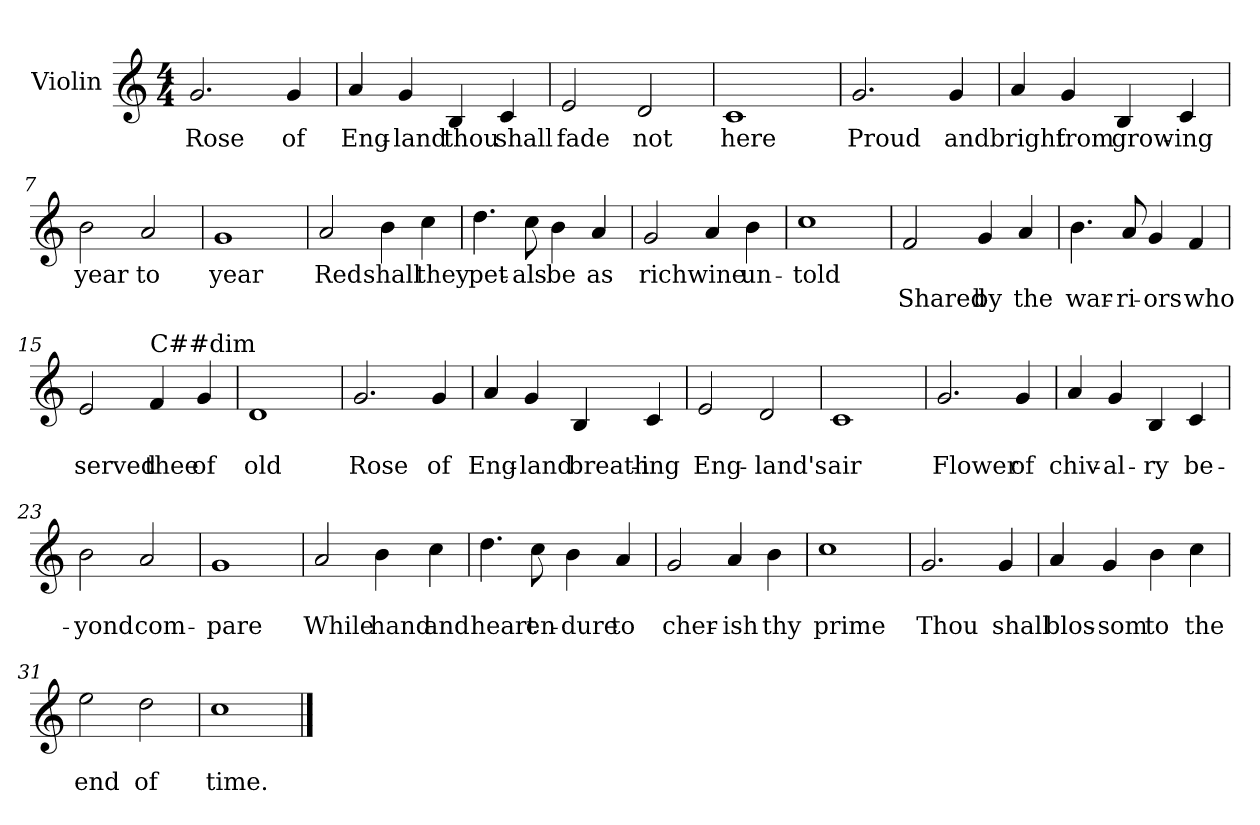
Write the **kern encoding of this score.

**kern	**text	**text
*part1	*part1	*part1
*staff1	*staff1	*staff1
*I"Violin	*	*
*I'Vln	*	*
*clefG2	*	*
*k[]	*	*
*C:	*	*
*M4/4	*	*
=1	=1	=1
2.g/	Rose	.
4g/	of	.
=2	=2	=2
4a/	Eng-	.
4g/	-land	.
4B/	thou	.
4c/	shall	.
=3	=3	=3
2e/	fade	.
2d/	not	.
=4	=4	=4
1c	here	.
!!LO:LB:g=z
=5	=5	=5
2.g/	Proud	.
4g/	and	.
=6	=6	=6
4a/	bright	.
4g/	from	.
4B/	grow-	.
4c/	-ing	.
=7	=7	=7
2b\	year	.
2a/	to	.
=8	=8	=8
1g	year	.
!!LO:LB:g=z
=9	=9	=9
2a/	Red	.
4b\	shall	.
4cc\	they	.
=10	=10	=10
4.dd\	pet-	.
8cc\	-als	.
4b\	be	.
4a/	as	.
=11	=11	=11
2g/	rich	.
4a/	wine	.
4b\	un-	.
=12	=12	=12
1cc	-told	.
!!LO:LB:g=z
=13	=13	=13
2f/	.	Shared
4g/	.	by
4a/	.	the
=14	=14	=14
4.b\	.	war-
8a/	.	-ri-
4g/	.	-ors
4f/	.	who
=15	=15	=15
2e/	.	served
!LO:TX:a:t=C##dim	!	!
4f/	.	thee
4g/	.	of
=16	=16	=16
1d	.	old
!!LO:LB:g=z
=17	=17	=17
2.g/	.	Rose
4g/	.	of
=18	=18	=18
4a/	.	Eng-
4g/	.	-land
4B/	.	breath-
4c/	.	-ing
=19	=19	=19
2e/	.	Eng-
2d/	.	-land's
=20	=20	=20
1c	.	air
!!LO:LB:g=z
=21	=21	=21
2.g/	.	Flower
4g/	.	of
=22	=22	=22
4a/	.	chiv-
4g/	.	-al-
4B/	.	-ry
4c/	.	be-
=23	=23	=23
2b\	.	-yond
2a/	.	com-
=24	=24	=24
1g	.	-pare
!!LO:LB:g=z
=25	=25	=25
2a/	.	While
4b\	.	hand
4cc\	.	and
=26	=26	=26
4.dd\	.	heart
8cc\	.	en-
4b\	.	-dure
4a/	.	to
=27	=27	=27
2g/	.	cher-
4a/	.	-ish
4b\	.	thy
=28	=28	=28
1cc	.	prime
!!LO:LB:g=z
=29	=29	=29
2.g/	.	Thou
4g/	.	shall
=30	=30	=30
4a/	.	blos-
4g/	.	-som
4b\	.	to
4cc\	.	the
=31	=31	=31
2ee\	.	end
2dd\	.	of
=32	=32	=32
1cc	.	time.
==	==	==
*-	*-	*-
